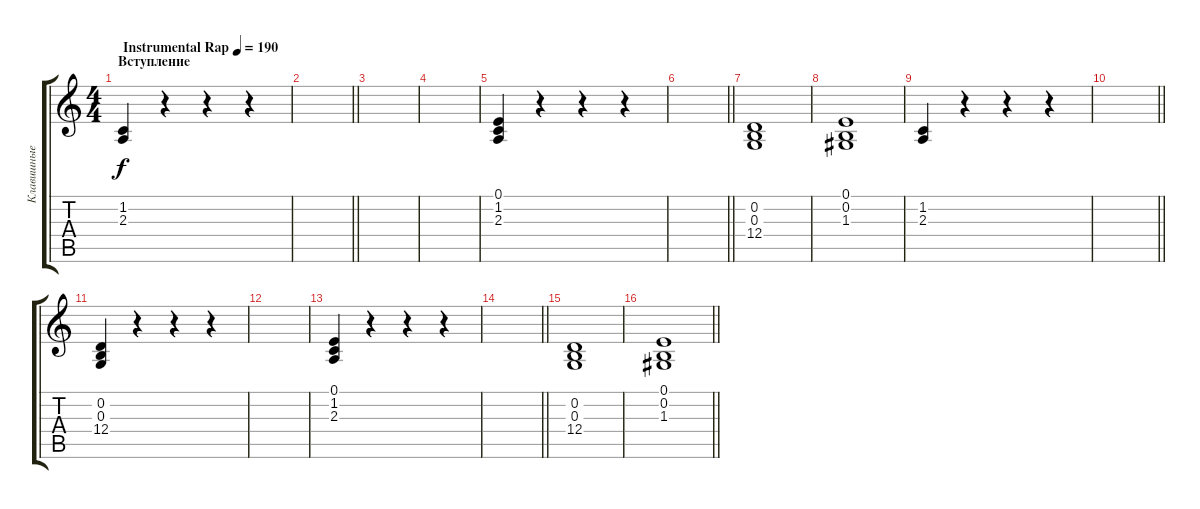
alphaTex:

\track ("Клавишные (Сэмпл Скрипки)" "Клавишные ") {instrument tremolostrings}
\staff {score tabs}
\tuning (E4 B3 G3 D3 A2 E2) {hide}
\ts (4 4)
\section ("" "Вступление")
\tempo (190 "Instrumental Rap")
\clef g2
\ks c
(1.2 2.3).4{dy f instrument tremolostrings} r.4 r.4 r.4 |
\barLineRight lightlight
|
|
|
(0.1 1.2 2.3).4 r.4 r.4 r.4 |
\barLineRight lightlight
|
(0.2 0.3 12.4).1 |
(0.1 0.2 1.3).1 |
(1.2 2.3).4 r.4 r.4 r.4 |
\barLineRight lightlight
|
(0.2 0.3 12.4).4 r.4 r.4 r.4 |
|
(0.1 1.2 2.3).4 r.4 r.4 r.4 |
\barLineRight lightlight
|
(0.2 0.3 12.4).1 |
\barLineRight lightlight
(0.1 0.2 1.3).1
